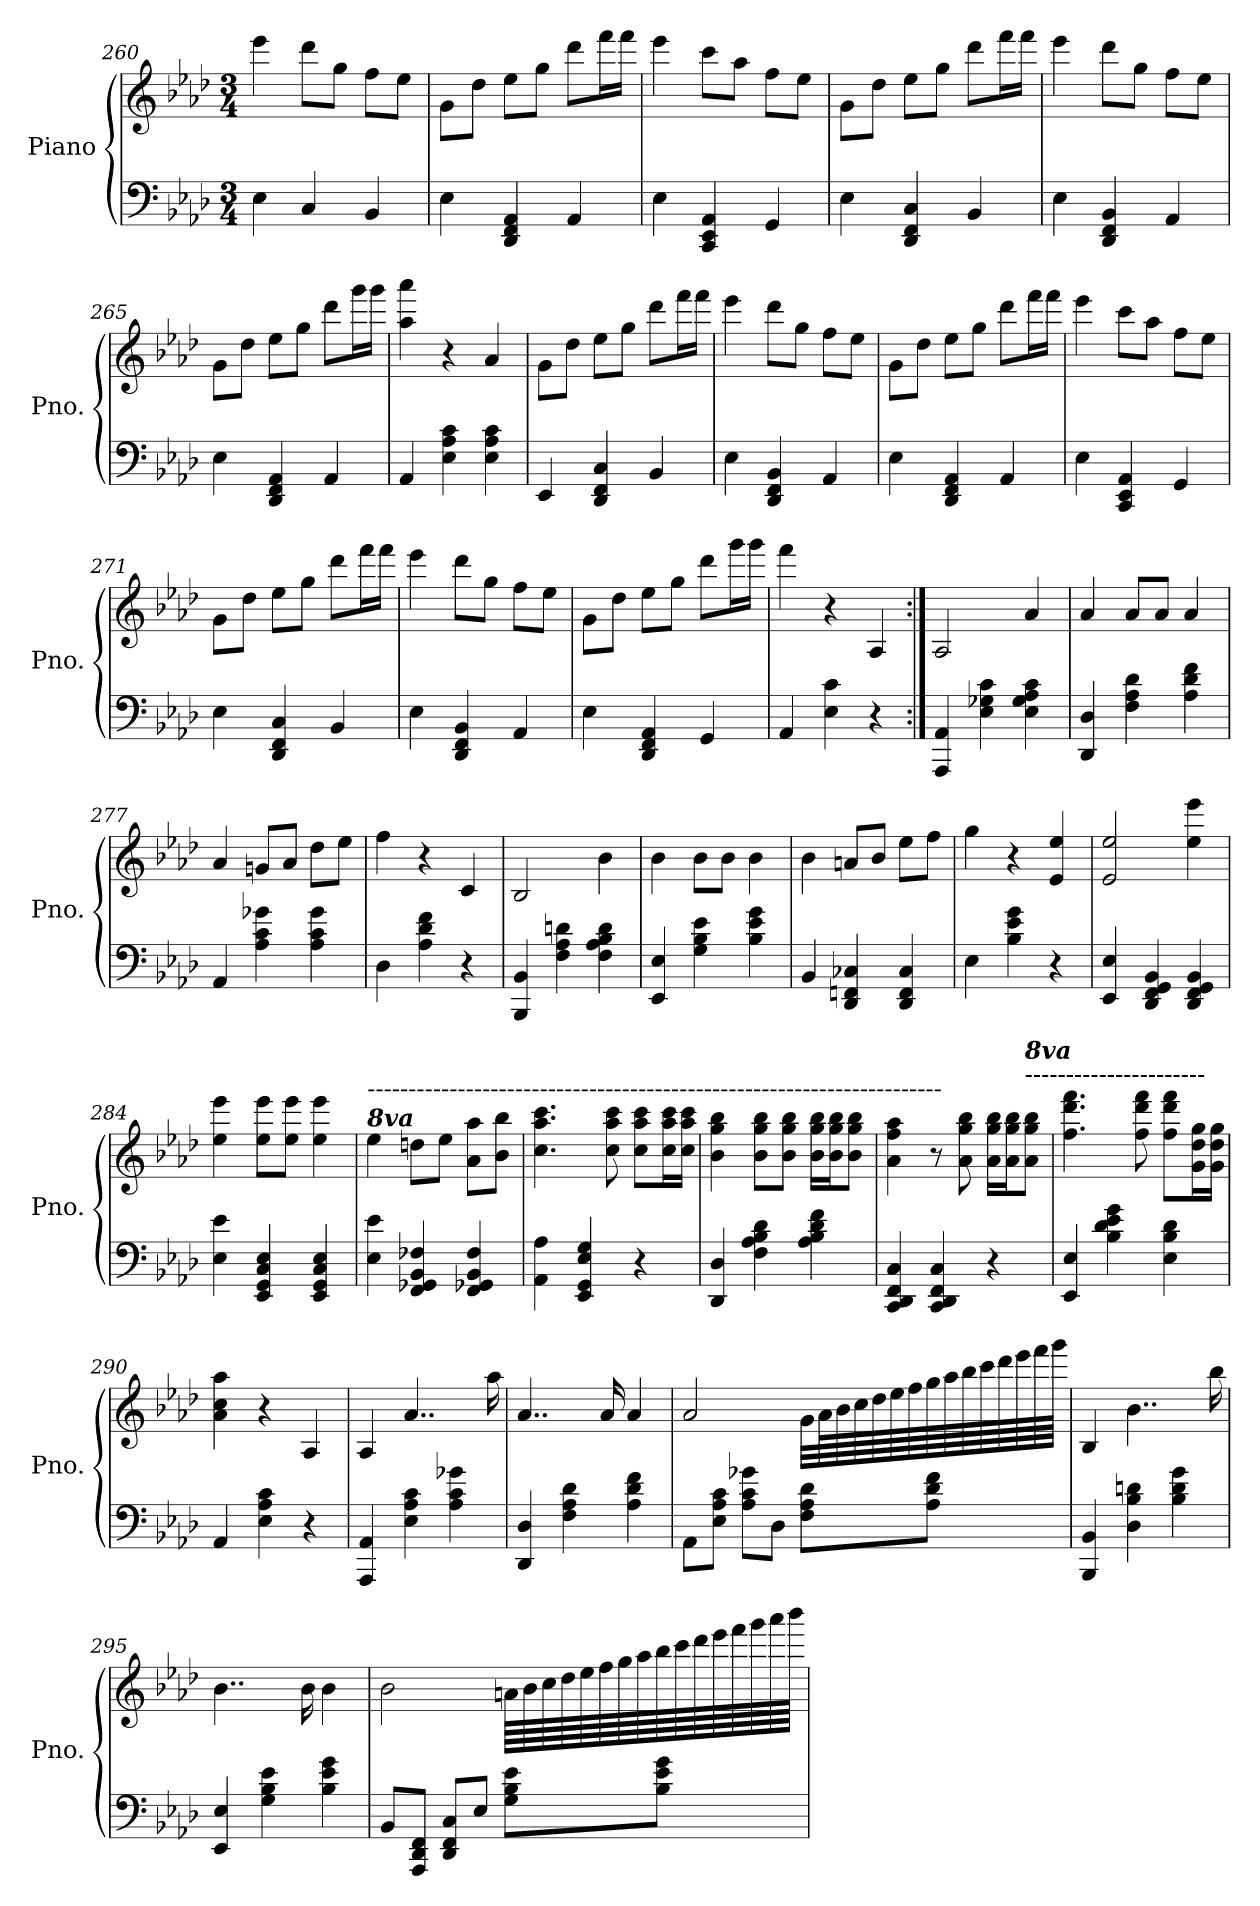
**kern	**kern
*part1	*part1
*staff2	*staff1
*I"Piano	*
*I'Pno.	*
*clefF4	*clefG2
*k[b-e-a-d-]	*k[b-e-a-d-]
*M3/4	*M3/4
=260	=260
4E-\	4eee-\
4C/	8ddd-\L
.	8gg\J
4BB-/	8ff\L
.	8ee-\J
=261	=261
4E-\	8g\L
.	8dd-\J
4DD-/ 4FF/ 4AA-/	8ee-\L
.	8gg\J
4AA-/	8ddd-\L
.	16fff\L
.	16fff\JJ
=262	=262
4E-\	4eee-\
4CC/ 4EE-/ 4AA-/	8ccc\L
.	8aa-\J
4GG/	8ff\L
.	8ee-\J
!!LO:PB:g=z
=263	=263
4E-\	8g\L
.	8dd-\J
4DD-/ 4FF/ 4C/	8ee-\L
.	8gg\J
4BB-/	8ddd-\L
.	16fff\L
.	16fff\JJ
=264	=264
4E-\	4eee-\
4DD-/ 4FF/ 4BB-/	8ddd-\L
.	8gg\J
4AA-/	8ff\L
.	8ee-\J
=265	=265
4E-\	8g\L
.	8dd-\J
4DD-/ 4FF/ 4AA-/	8ee-\L
.	8gg\J
4AA-/	8ddd-\L
.	16ggg\L
.	16ggg\JJ
=266	=266
4AA-/	4aa-\ 4aaa-\
4E-\ 4A-\ 4c\	4r
4E-\ 4A-\ 4c\	4a-/
=267	=267
4EE-/	8g\L
.	8dd-\J
4DD-/ 4FF/ 4C/	8ee-\L
.	8gg\J
4BB-/	8ddd-\L
.	16fff\L
.	16fff\JJ
=268	=268
4E-\	4eee-\
4DD-/ 4FF/ 4BB-/	8ddd-\L
.	8gg\J
4AA-/	8ff\L
.	8ee-\J
!!LO:LB:g=z
=269	=269
4E-\	8g\L
.	8dd-\J
4DD-/ 4FF/ 4AA-/	8ee-\L
.	8gg\J
4AA-/	8ddd-\L
.	16fff\L
.	16fff\JJ
=270	=270
4E-\	4eee-\
4CC/ 4EE-/ 4AA-/	8ccc\L
.	8aa-\J
4GG/	8ff\L
.	8ee-\J
=271	=271
4E-\	8g\L
.	8dd-\J
4DD-/ 4FF/ 4C/	8ee-\L
.	8gg\J
4BB-/	8ddd-\L
.	16fff\L
.	16fff\JJ
=272	=272
4E-\	4eee-\
4DD-/ 4FF/ 4BB-/	8ddd-\L
.	8gg\J
4AA-/	8ff\L
.	8ee-\J
=273	=273
4E-\	8g\L
.	8dd-\J
4DD-/ 4FF/ 4AA-/	8ee-\L
.	8gg\J
4GG/	8ddd-\L
.	16ggg\L
.	16ggg\JJ
=274	=274
4AA-/	4fff\
4E-\ 4c\	4r
4r	4A-/
!!LO:LB:g=z
=275:|!	=275:|!
4AAA-/ 4AA-/	2A-/
4E-\ 4G-X\ 4c\	.
4E-\ 4G-\ 4A-\ 4c\	4a-/
=276	=276
4DD-/ 4D-/	4a-/
4F\ 4A-\ 4d-\	8a-/L
.	8a-/J
4A-\ 4d-\ 4f\	4a-/
=277	=277
4AA-/	4a-/
4A-\ 4c\ 4g-X\	8gn/L
.	8a-/J
4A-\ 4c\ 4g-\	8dd-\L
.	8ee-\J
=278	=278
4D-\	4ff\
4A-\ 4d-\ 4f\	4r
4r	4c/
=279	=279
4BBB-/ 4BB-/	2B-/
4F\ 4A-\ 4dn\	.
4F\ 4A-\ 4B-\ 4d\	4b-\
=280	=280
4EE-/ 4E-/	4b-\
4G\ 4B-\ 4e-\	8b-\L
.	8b-\J
4B-\ 4e-\ 4g\	4b-\
=281	=281
4BB-/	4b-\
4DD-/ 4FFn/ 4C-X/	8an/L
.	8b-/J
4DD-/ 4FF/ 4C-/	8ee-\L
.	8ff\J
=282	=282
4E-\	4gg\
4B-\ 4e-\ 4g\	4r
4r	4e-/ 4ee-/
!!LO:LB:g=z
=283	=283
4EE-/ 4E-/	2e-/ 2ee-/
4DD-/ 4FF/ 4GG/ 4BB-/	.
4DD-/ 4FF/ 4GG/ 4BB-/	4ee-\ 4eee-\
=284	=284
4E-\ 4e-\	4ee-\ 4eee-\
4EE-/ 4GG/ 4C/ 4E-/	8ee-\ 8eee-\L
.	8ee-\ 8eee-\J
4EE-/ 4GG/ 4C/ 4E-/	4ee-\ 4eee-\
=285	=285
!	!LO:TX:a:Bi:t=8va
!	!LO:TX:a:t=----------------------------------------------------------------------
4E-\ 4e-\	4ee-\
4FF/ 4GG-X/ 4BB-/ 4F-X/	8ddn\L
.	8ee-\J
4FF/ 4GG-X/ 4BB-/ 4F-/	8a-\ 8aa-\L
.	8b-\ 8bb-\J
=286	=286
4AA-\ 4A-\	4.cc\ 4.aa-\ 4.ccc\
4EE-/ 4GG/ 4E-/ 4G/	.
.	8cc\ 8aa-\ 8ccc\
4r	8cc\ 8aa-\ 8ccc\L
.	16cc\ 16aa-\ 16ccc\L
.	16cc\ 16aa-\ 16ccc\JJ
=287	=287
4DD-/ 4D-/	4b-\ 4gg\ 4bb-\
4F\ 4A-\ 4B-\ 4d-\	8b-\ 8gg\ 8bb-\L
.	8b-\ 8gg\ 8bb-\J
4A-\ 4B-\ 4d-\ 4f\	16b-\ 16gg\ 16bb-\LL
.	16b-\ 16gg\ 16bb-\J
.	8b-\ 8gg\ 8bb-\J
!!LO:LB:g=z
=288	=288
4CC/ 4DD-/ 4FF/ 4C/	4a-\ 4ff\ 4aa-\
4CC/ 4DD-/ 4FF/ 4C/	8r
.	8a-\ 8gg\ 8bb-\
4r	16a-\ 16gg\ 16bb-\LL
.	16a-\ 16gg\ 16bb-\J
!	!LO:TX:a:t=----------------------
!	!LO:TX:a:Bi:t=8va
.	8a-\ 8gg\ 8bb-\J
=289	=289
4EE-/ 4E-/	4.ff\ 4.ddd-\ 4.fff\
4B-\ 4d-\ 4e-\ 4g\	.
.	8ff\ 8ddd-\ 8fff\
4E-\ 4B-\ 4d-\	8ff\ 8ddd-\ 8fff\L
.	16g\ 16dd-\ 16gg\L
.	16g\ 16dd-\ 16gg\JJ
=290	=290
4AA-/	4a-\ 4cc\ 4aa-\
4E-\ 4A-\ 4c\	4r
4r	4A-/
=291	=291
4AAA-/ 4AA-/	4A-/
4E-\ 4A-\ 4c\	4..a-/
4A-\ 4c\ 4g-X\	.
.	16aa-\
=292	=292
4DD-/ 4D-/	4..a-/
4F\ 4A-\ 4d-\	.
.	16a-/
4A-\ 4d-\ 4f\	4a-/
!!LO:PB:g=z
=293	=293
8AA-\L	2a-/
8E-\ 8A-\ 8c\J	.
8A-\ 8c\ 8g-X\L	.
8D-\J	.
8F\ 8A-\ 8d-\L	32g\LLL
.	64a-\L
.	64b-\
.	64cc\
.	64dd-\
.	64ee-\
.	64ff\
8A-\ 8d-\ 8f\J	64gg\
.	64aa-\
.	64bb-\
.	64ccc\
.	64ddd-\
.	64eee-\
.	64fff\
.	64ggg\JJJJ
=294	=294
4BBB-/ 4BB-/	4B-/
4D-\ 4B-\ 4dn\	4..b-\
4B-\ 4d\ 4g\	.
.	16bb-\
=295	=295
4EE-/ 4E-/	4..b-\
4G\ 4B-\ 4e-\	.
.	16b-\
4B-\ 4e-\ 4g\	4b-\
!!LO:LB:g=z
=296	=296
8BB-/L	2b-\
8AAA-/ 8DD-/ 8FF/J	.
8DD-/ 8FF/ 8C/L	.
8E-/J	.
8G\ 8B-\ 8e-\L	64an\LLLL
.	64b-\
.	64cc\
.	64dd-\
.	64ee-\
.	64ff\
.	64gg\
.	64aa-\
8B-\ 8e-\ 8g\J	64bb-\
.	64ccc\
.	64ddd-\
.	64eee-\
.	64fff\
.	64ggg\
.	64aaa-\
.	64bbb-\JJJJ
=	=
*-	*-
